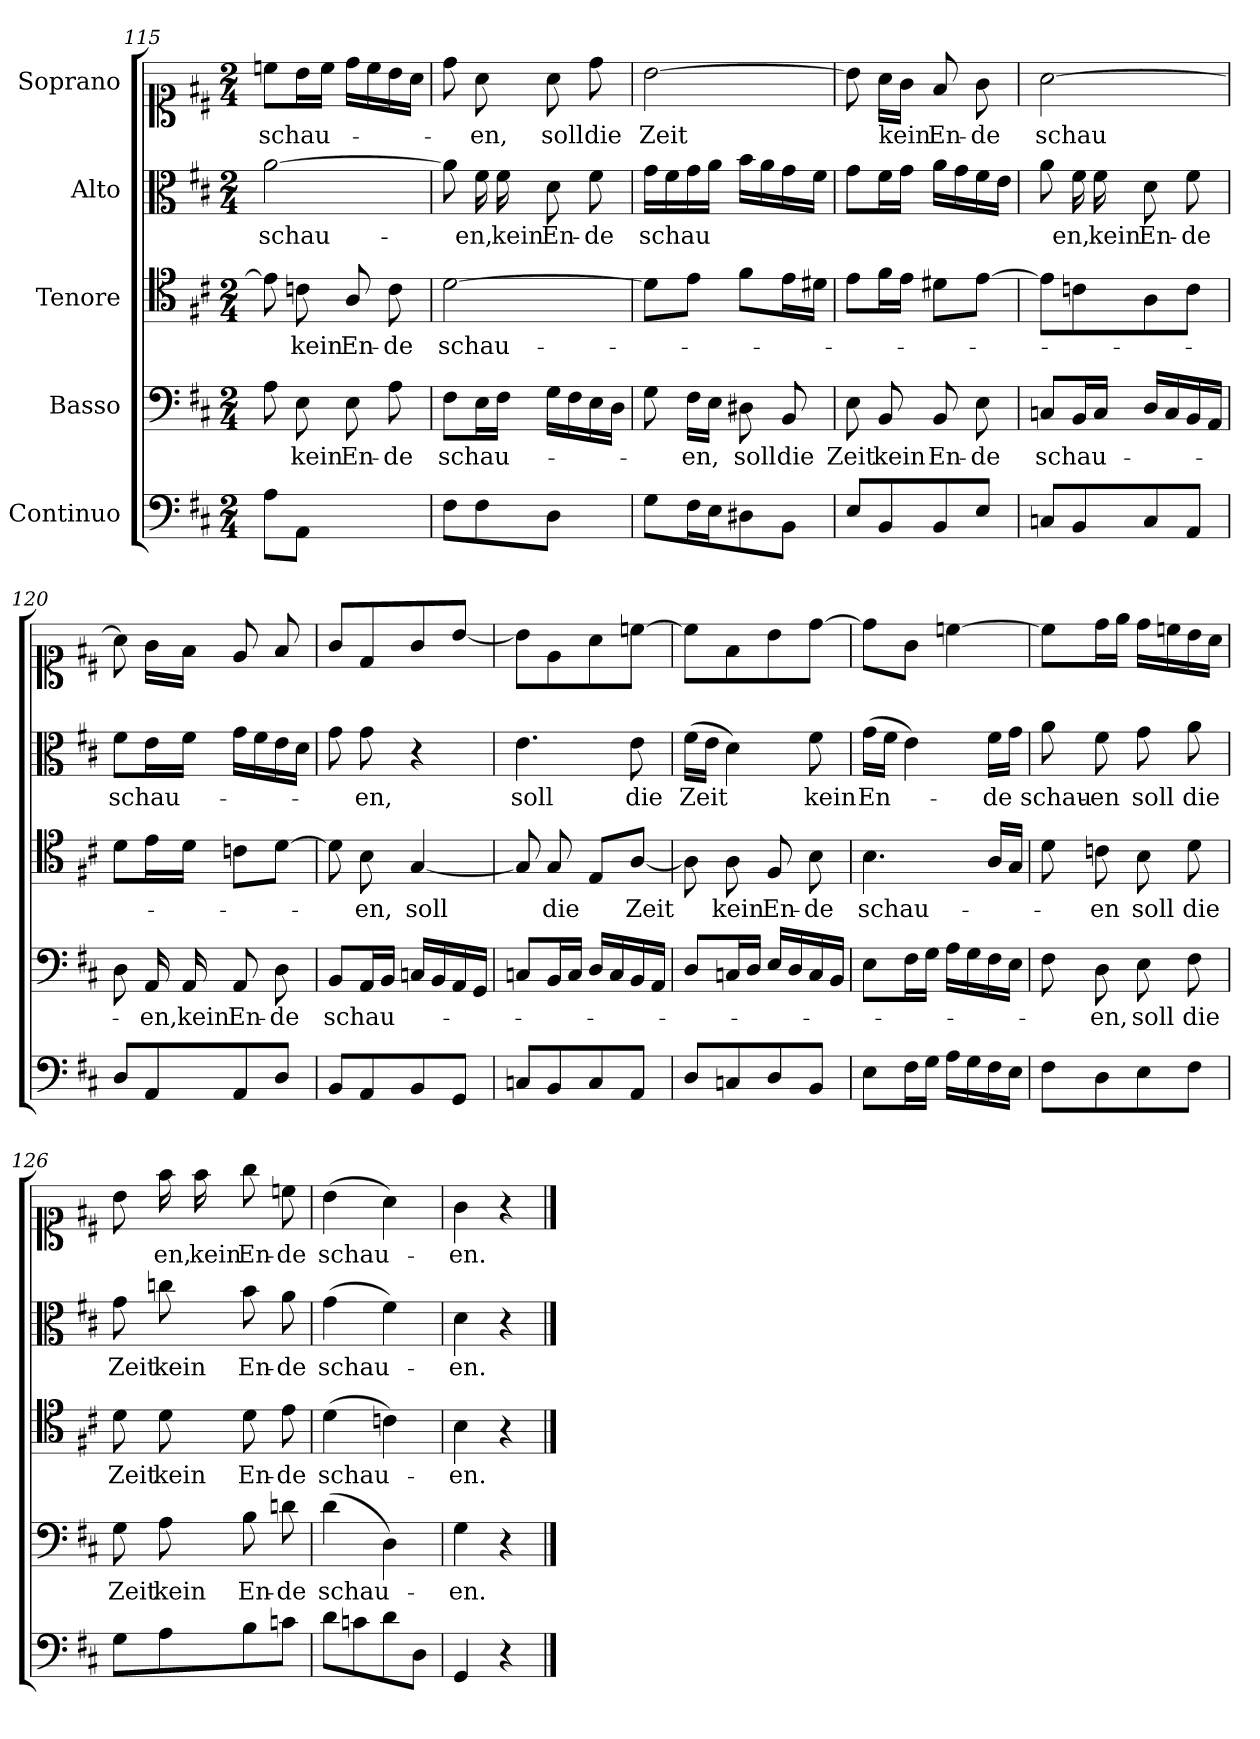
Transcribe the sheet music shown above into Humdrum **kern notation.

**kern	**kern	**text	**kern	**text	**kern	**text	**kern	**text
*part5	*part4	*part4	*part3	*part3	*part2	*part2	*part1	*part1
*staff5	*staff4	*staff4	*staff3	*staff3	*staff2	*staff2	*staff1	*staff1
*I"Continuo	*I"Basso	*	*I"Tenore	*	*I"Alto	*	*I"Soprano	*
*clefF4	*clefF4	*	*clefC4	*	*clefC3	*	*clefC1	*
*k[f#c#]	*k[f#c#]	*	*k[f#c#]	*	*k[f#c#]	*	*k[f#c#]	*
*M2/4	*M2/4	*	*M2/4	*	*M2/4	*	*M2/4	*
=115	=115	=115	=115	=115	=115	=115	=115	=115
!	!	!	!	!	!	!LO:LY:b	!	!LO:LY:b
8A\L	8A\	.	8e\]	.	[>2a\	schau-	8ccn\L	schau-
!	!	!LO:LY:b	!	!LO:LY:b	!	!	!	!
8AA\J	8E\	kein	8cn\	kein	.	.	16b\L	.
.	.	.	.	.	.	.	16cc\JJ	.
!	!	!LO:LY:b	!	!LO:LY:b	!	!	!	!
4ryy	8E\	En-	8A/	En-	.	.	16dd\LL	.
.	.	.	.	.	.	.	16cc\	.
!	!	!LO:LY:b	!	!LO:LY:b	!	!	!	!
.	8A\	-de	8c\	-de	.	.	16b\	.
.	.	.	.	.	.	.	16a\JJ	.
!!LO:LB:g=z
=116	=116	=116	=116	=116	=116	=116	=116	=116
!	!	!LO:LY:b	!	!LO:LY:b	!	!	!	!
8F#\L	8F#\L	schau-	[>2d\	schau-	8a\]	.	8dd\	.
!	!	!	!	!	!	!LO:LY:b	!	!LO:LY:b
8F#\	16E\L	.	.	.	16f#\	-en,	8a\	-en,
!	!	!	!	!	!	!LO:LY:b	!	!
.	16F#\JJ	.	.	.	16f#\	kein	.	.
!	!	!	!	!	!	!LO:LY:b	!	!LO:LY:b
8D\J	16G\LL	.	.	.	8d\	En-	8a\	soll
.	16F#\	.	.	.	.	.	.	.
!	!	!	!	!	!	!LO:LY:b	!	!LO:LY:b
8ryy	16E\	.	.	.	8f#\	-de	8dd\	die
.	16D\JJ	.	.	.	.	.	.	.
=117	=117	=117	=117	=117	=117	=117	=117	=117
!	!	!	!	!	!	!LO:LY:b	!	!LO:LY:b
8G\L	8G\	.	8d\L]	.	16g\LL	schau-	[>2b\	Zeit
.	.	.	.	.	16f#\	.	.	.
!	!	!LO:LY:b	!	!	!	!	!	!
16F#\L	16F#\LL	-en,	8e\J	.	16g\	.	.	.
16E\J	16E\JJ	.	.	.	16a\JJ	.	.	.
!	!	!LO:LY:b	!	!	!	!	!	!
8D#X\	8D#X\	soll	8f#\L	.	16b\LL	.	.	.
.	.	.	.	.	16a\	.	.	.
!	!	!LO:LY:b	!	!	!	!	!	!
8BB\J	8BB/	die	16e\L	.	16g\	.	.	.
.	.	.	16d#X\JJ	.	16f#\JJ	.	.	.
=118	=118	=118	=118	=118	=118	=118	=118	=118
!	!	!LO:LY:b	!	!	!	!	!	!
8E/L	8E\	Zeit	8e\L	.	8g\L	.	8b\]	.
!	!	!LO:LY:b	!	!	!	!	!	!
8BB/	8BB/	kein	16f#\L	.	16f#\L	.	16a\LL	.
!	!	!	!	!	!	!	!	!LO:LY:b
.	.	.	16e\JJ	.	16g\JJ	.	16g\JJ	kein
!	!	!LO:LY:b	!	!	!	!	!	!LO:LY:b
8BB/	8BB/	En-	8d#X\L	.	16a\LL	.	8f#/	En-
.	.	.	.	.	16g\	.	.	.
!	!	!LO:LY:b	!	!	!	!LO:LY:b	!	!LO:LY:b
8E/J	8E\	-de	[>8e\J	.	16f#\	---	8g\	-de
.	.	.	.	.	16e\JJ	.	.	.
=119	=119	=119	=119	=119	=119	=119	=119	=119
!	!	!LO:LY:b	!	!	!	!	!	!LO:LY:b
8Cn/L	8Cn/L	schau-	8e\L]	.	8a\	.	[>2a\	schau-
!	!	!	!	!	!	!LO:LY:b	!	!
8BB/	16BB/L	.	8cn\	.	16f#\	-en,	.	.
!	!	!	!	!	!	!LO:LY:b	!	!
.	16C/JJ	.	.	.	16f#\	kein	.	.
!	!	!	!	!	!	!LO:LY:b	!	!
8C/	16D/LL	.	8A\	.	8d\	En-	.	.
.	16C/	.	.	.	.	.	.	.
!	!	!	!	!	!	!LO:LY:b	!	!
8AA/J	16BB/	.	8c\J	.	8f#\	-de	.	.
.	16AA/JJ	.	.	.	.	.	.	.
=120	=120	=120	=120	=120	=120	=120	=120	=120
!	!	!	!	!	!	!LO:LY:b	!	!
8D/L	8D\	.	8d\L	.	8f#\L	schau-	8a\]	.
!	!	!LO:LY:b	!	!	!	!	!	!
8AA/	16AA/	-en,	16e\L	.	16e\L	.	16g\LL	.
!	!	!LO:LY:b	!	!	!	!	!	!
.	16AA/	kein	16d\JJ	.	16f#\JJ	.	16f#\JJ	.
!	!	!LO:LY:b	!	!	!	!	!	!LO:LY:b
8AA/	8AA/	En-	8cn\L	.	16g\LL	.	8e/	---
.	.	.	.	.	16f#\	.	.	.
!	!	!LO:LY:b	!	!	!	!	!	!
8D/J	8D\	-de	[>8d\J	.	16e\	.	8f#/	.
.	.	.	.	.	16d\JJ	.	.	.
=121	=121	=121	=121	=121	=121	=121	=121	=121
!	!	!LO:LY:b	!	!	!	!	!	!
8BB/L	8BB/L	schau-	8d\]	.	8g\	.	8g/L	.
!	!	!	!	!LO:LY:b	!	!LO:LY:b	!	!
8AA/	16AA/L	.	8B\	-en,	8g\	-en,	8d/	.
.	16BB/JJ	.	.	.	.	.	.	.
!	!	!	!	!LO:LY:b	!	!	!	!
8BB/	16Cn/LL	.	[<4G/	soll	4r	.	8g/	.
.	16BB/	.	.	.	.	.	.	.
8GG/J	16AA/	.	.	.	.	.	[<8b/J	.
.	16GG/JJ	.	.	.	.	.	.	.
=122	=122	=122	=122	=122	=122	=122	=122	=122
!	!	!	!	!	!	!LO:LY:b	!	!
8Cn/L	8Cn/L	.	8G/]	.	4.e\	soll	8b\L]	.
!	!	!	!	!LO:LY:b	!	!	!	!LO:LY:b
8BB/	16BB/L	.	8G/	die	.	.	8e\	---
.	16C/JJ	.	.	.	.	.	.	.
8C/	16D/LL	.	8E/L	.	.	.	8a\	.
.	16C/	.	.	.	.	.	.	.
!	!	!	!	!LO:LY:b	!	!LO:LY:b	!	!
8AA/J	16BB/	.	[<8A/J	-Zeit	8e\	die	[>8ccn\J	.
.	16AA/JJ	.	.	.	.	.	.	.
=123	=123	=123	=123	=123	=123	=123	=123	=123
!	!	!	!	!	!	!LO:LY:b	!	!
8D/L	8D/L	.	8A\]	.	(16f#\LL	Zeit	8cc\L]	.
.	.	.	.	.	16e\JJ	.	.	.
!	!	!	!	!LO:LY:b	!	!	!	!
8Cn/	16Cn/L	.	8A\	-kein	4d\)	.	8f#\	.
.	16D/JJ	.	.	.	.	.	.	.
!	!	!	!	!LO:LY:b	!	!	!	!
8D/	16E/LL	.	8F#/	En-	.	.	8b\	.
.	16D/	.	.	.	.	.	.	.
!	!	!	!	!LO:LY:b	!	!LO:LY:b	!	!LO:LY:b
8BB/J	16C/	.	8B\	-de	8f#\	-kein	[>8dd\J	---
.	16BB/JJ	.	.	.	.	.	.	.
!!LO:LB:g=z
=124	=124	=124	=124	=124	=124	=124	=124	=124
!	!	!	!	!LO:LY:b	!	!LO:LY:b	!	!
8E\L	8E\L	.	4.B\	schau-	(16g\LL	En-	8dd\L]	.
.	.	.	.	.	16f#\JJ	.	.	.
16F#\L	16F#\L	.	.	.	4e\)	.	8g\J	.
16G\JJ	16G\JJ	.	.	.	.	.	.	.
!	!	!	!	!	!	!	!	!LO:LY:b
16A\LL	16A\LL	.	.	.	.	.	[4ccn\	---
16G\	16G\	.	.	.	.	.	.	.
!	!	!	!	!	!	!LO:LY:b	!	!
16F#\	16F#\	.	16A/LL	.	16f#\LL	-de	.	.
16E\JJ	16E\JJ	.	16G/JJ	.	16g\JJ	.	.	.
=125	=125	=125	=125	=125	=125	=125	=125	=125
!	!	!	!	!	!	!LO:LY:b	!	!
8F#\L	8F#\	.	8d\	.	8a\	schau-	8cc\L]	.
!	!	!LO:LY:b	!	!LO:LY:b	!	!LO:LY:b	!	!LO:LY:b
8D\	8D\	-en,	8cn\	-en	8f#\	-en	16dd\L	---
.	.	.	.	.	.	.	16ee\JJ	.
!	!	!LO:LY:b	!	!LO:LY:b	!	!LO:LY:b	!	!
8E\	8E\	soll	8B\	soll	8g\	soll	16dd\LL	.
.	.	.	.	.	.	.	16ccn\	.
!	!	!LO:LY:b	!	!LO:LY:b	!	!LO:LY:b	!	!
8F#\J	8F#\	die	8d\	die	8a\	die	16b\	.
.	.	.	.	.	.	.	16a\JJ	.
=126	=126	=126	=126	=126	=126	=126	=126	=126
!	!	!LO:LY:b	!	!LO:LY:b	!	!LO:LY:b	!	!
8G\L	8G\	Zeit	8d\	Zeit	8g\	Zeit	8b\	.
!	!	!LO:LY:b	!	!LO:LY:b	!	!LO:LY:b	!	!LO:LY:b
8A\	8A\	kein	8d\	kein	8ccn\	kein	16ff#\	-en,
!	!	!	!	!	!	!	!	!LO:LY:b
.	.	.	.	.	.	.	16ff#\	kein
!	!	!LO:LY:b	!	!LO:LY:b	!	!LO:LY:b	!	!LO:LY:b
8B\	8B\	En-	8d\	En-	8b\	En-	8gg\	En-
!	!	!LO:LY:b	!	!LO:LY:b	!	!LO:LY:b	!	!LO:LY:b
8cn\J	8dn\	-de	8e\	-de	8a\	-de	8ccn\	-de
=127	=127	=127	=127	=127	=127	=127	=127	=127
!	!	!LO:LY:b	!	!LO:LY:b	!	!LO:LY:b	!	!LO:LY:b
8d\L	(4d\	schau-	(4d\	schau-	(4g\	schau-	(4b\	schau-
8cn\	.	.	.	.	.	.	.	.
8d\	4D\)	.	4cn\)	.	4f#\)	.	4a\)	.
8D\J	.	.	.	.	.	.	.	.
=128	=128	=128	=128	=128	=128	=128	=128	=128
!	!	!LO:LY:b	!	!LO:LY:b	!	!LO:LY:b	!	!LO:LY:b
4GG/	4G\	-en.	4B\	-en.	4d\	-en.	4g\	-en.
4r	4r	.	4r	.	4r	.	4r	.
==	==	==	==	==	==	==	==	==
*-	*-	*-	*-	*-	*-	*-	*-	*-
